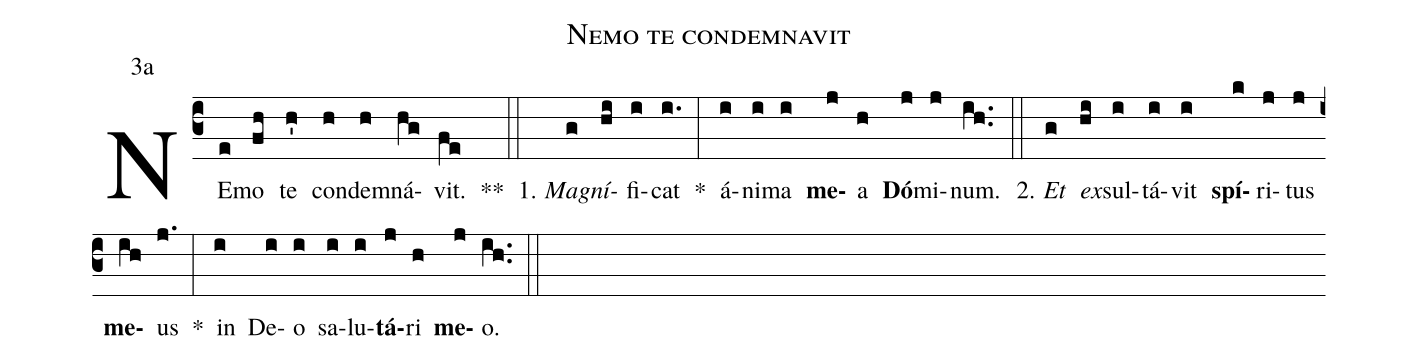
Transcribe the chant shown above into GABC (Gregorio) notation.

name:Nemo te condemnavit;
office-part:Antiphona;
mode:3;
annotation:3a;
%%
(c3) NE(e)mo(fh) te(h') con(h)dem(h)ná(hg)vit.(fe) **(::)
1. <i>Ma(g)gní(hi)</i>fi(i)cat(i.) *(:) á(i)ni(i)ma(i) <b>me</b>(j)a(h) <b>Dó</b>(j)mi(j)num.(ih..) (::)
2. <i>Et(g) ex(hi)</i>sul(i)tá(i)vit(i) <b>spí</b>(k)ri(j)tus(j) <b>me</b>(ih)us(j.) *(:) in(i) De(i)o(i) sa(i)lu(i)<b>tá</b>(j)ri(h) <b>me</b>(j)o.(ih..) (::)
